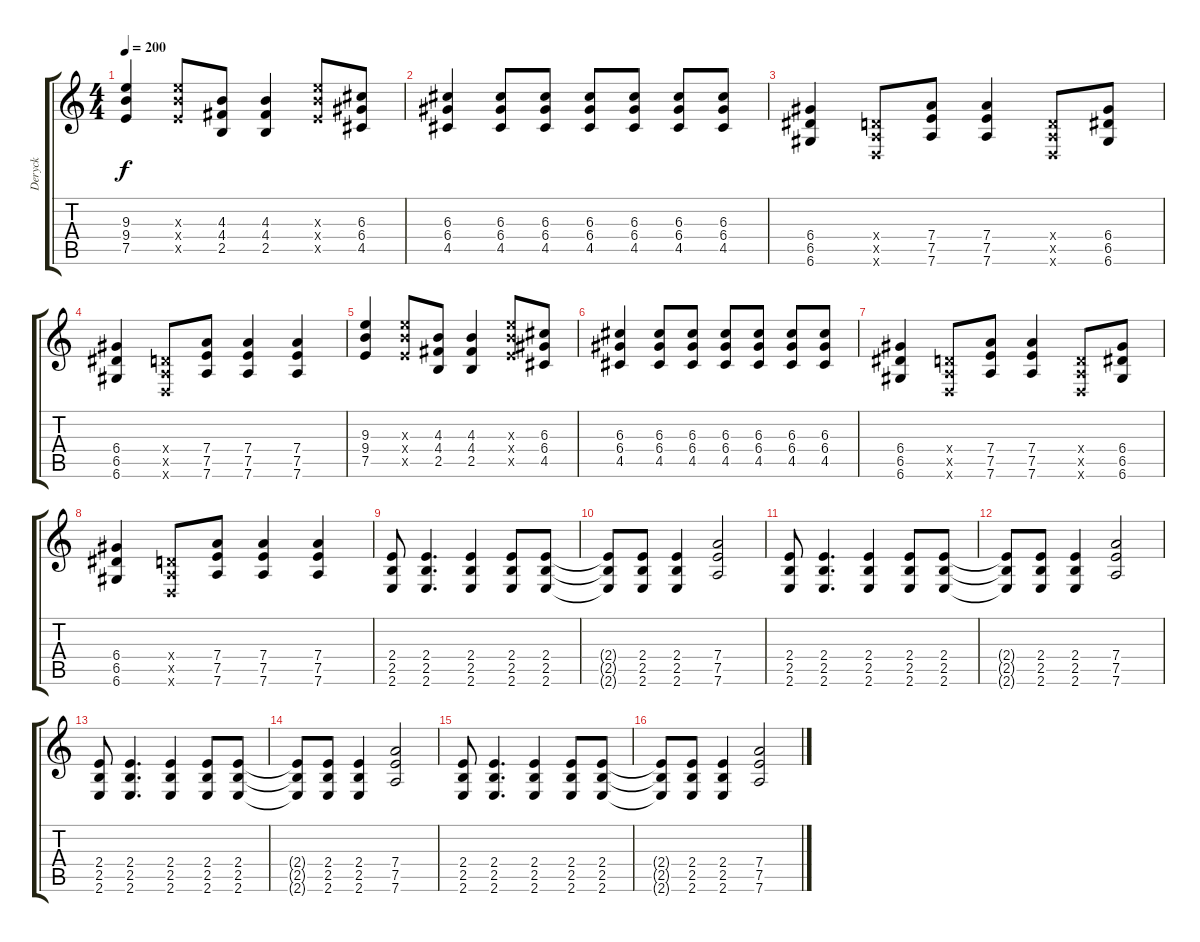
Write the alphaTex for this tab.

\track ("Deryck" "Deryck") {instrument distortionguitar}
\staff {score tabs}
\tuning (E4 B3 G3 D3 A2 D2) {hide}
\ts (4 4)
\tempo 200
\clef g2
\ks c
(9.3 9.4 7.5).4{dy f volume 8 instrument distortionguitar} (9.3{x} 9.4{x} 7.5{x}).8 (4.3 4.4 2.5).8 (4.3 4.4 2.5).4 (9.3{x} 9.4{x} 7.5{x}).8 (6.3 6.4 4.5).8 |
(6.3 6.4 4.5).4 (6.3 6.4 4.5).8 (6.3 6.4 4.5).8 (6.3 6.4 4.5).8 (6.3 6.4 4.5).8 (6.3 6.4 4.5).8 (6.3 6.4 4.5).8 |
(6.4 6.5 6.6).4 (0.4{x} 0.5{x} 0.6{x}).8 (7.4 7.5 7.6).8 (7.4 7.5 7.6).4 (0.4{x} 0.5{x} 0.6{x}).8 (6.4 6.5 6.6).8 |
(6.4 6.5 6.6).4 (0.4{x} 0.5{x} 0.6{x}).8 (7.4 7.5 7.6).8 (7.4 7.5 7.6).4 (7.4 7.5 7.6).4 |
(9.3 9.4 7.5).4 (9.3{x} 9.4{x} 7.5{x}).8 (4.3 4.4 2.5).8 (4.3 4.4 2.5).4 (9.3{x} 9.4{x} 7.5{x}).8 (6.3 6.4 4.5).8 |
(6.3 6.4 4.5).4 (6.3 6.4 4.5).8 (6.3 6.4 4.5).8 (6.3 6.4 4.5).8 (6.3 6.4 4.5).8 (6.3 6.4 4.5).8 (6.3 6.4 4.5).8 |
(6.4 6.5 6.6).4 (0.4{x} 0.5{x} 0.6{x}).8 (7.4 7.5 7.6).8 (7.4 7.5 7.6).4 (0.4{x} 0.5{x} 0.6{x}).8 (6.4 6.5 6.6).8 |
(6.4 6.5 6.6).4 (0.4{x} 0.5{x} 0.6{x}).8 (7.4 7.5 7.6).8 (7.4 7.5 7.6).4 (7.4 7.5 7.6).4 |
(2.4 2.5 2.6).8{volume 13} (2.4 2.5 2.6).4{d} (2.4 2.5 2.6).4 (2.4 2.5 2.6).8 (2.4 2.5 2.6).8 |
(2.4{t} 2.5{t} 2.6{t}).8 (2.4 2.5 2.6).8 (2.4 2.5 2.6).4 (7.4 7.5 7.6).2 |
(2.4 2.5 2.6).8 (2.4 2.5 2.6).4{d} (2.4 2.5 2.6).4 (2.4 2.5 2.6).8 (2.4 2.5 2.6).8 |
(2.4{t} 2.5{t} 2.6{t}).8 (2.4 2.5 2.6).8 (2.4 2.5 2.6).4 (7.4 7.5 7.6).2 |
(2.4 2.5 2.6).8 (2.4 2.5 2.6).4{d} (2.4 2.5 2.6).4 (2.4 2.5 2.6).8 (2.4 2.5 2.6).8 |
(2.4{t} 2.5{t} 2.6{t}).8 (2.4 2.5 2.6).8 (2.4 2.5 2.6).4 (7.4 7.5 7.6).2 |
(2.4 2.5 2.6).8 (2.4 2.5 2.6).4{d} (2.4 2.5 2.6).4 (2.4 2.5 2.6).8 (2.4 2.5 2.6).8 |
(2.4{t} 2.5{t} 2.6{t}).8 (2.4 2.5 2.6).8 (2.4 2.5 2.6).4 (7.4 7.5 7.6).2
